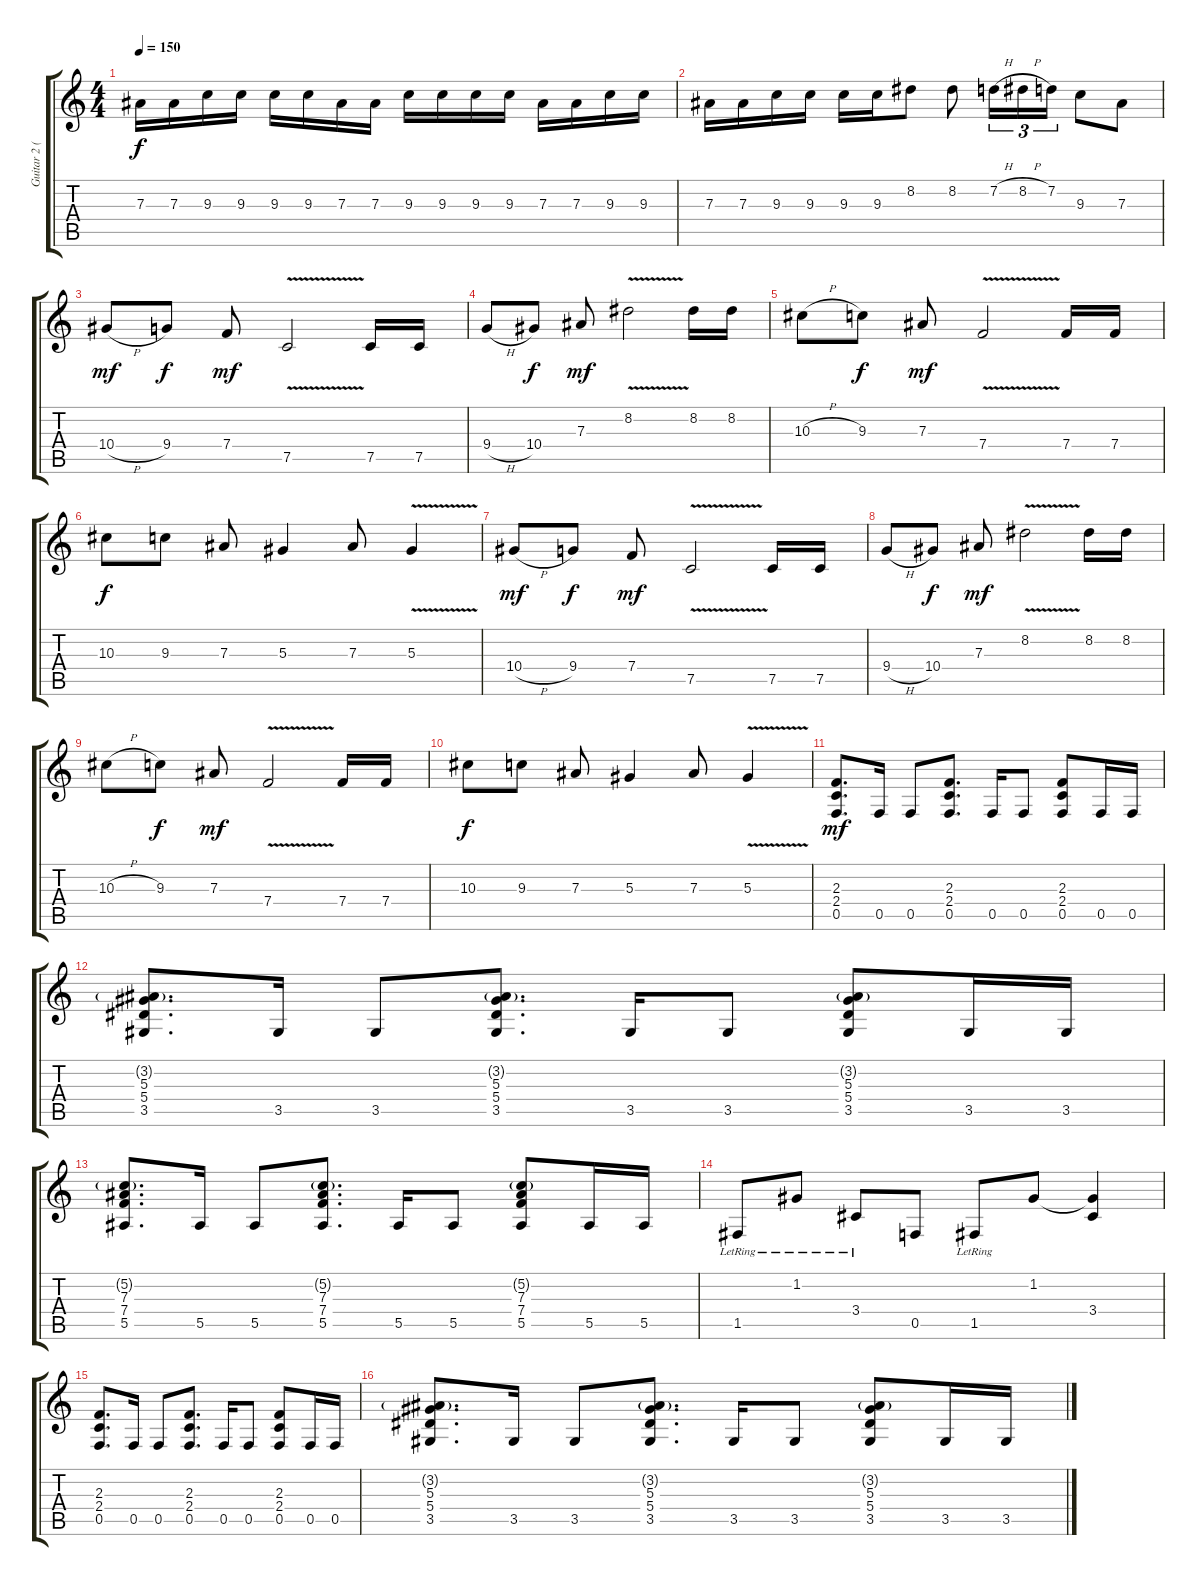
\track ("Guitar 2 (Lead)" "Guitar 2 (") {instrument distortionguitar}
\staff {score tabs}
\tuning (C4 G3 Eb3 Bb2 F2 C2) {hide}
\ts (4 4)
\tempo 150
\clef g2
\ks c
7.3.16{dy f} 7.3.16 9.3.16 9.3.16 9.3.16 9.3.16 7.3.16 7.3.16 9.3.16 9.3.16 9.3.16 9.3.16 7.3.16 7.3.16 9.3.16 9.3.16 |
7.3.16 7.3.16 9.3.16 9.3.16 9.3.16 9.3.16 8.2.8 8.2.8 7.2{h}.16{tu (3 2)} 8.2{h}.16{tu (3 2)} 7.2.16{tu (3 2)} 9.3.8 7.3.8 |
10.4{h}.8{dy mf} 9.4.8{dy f} 7.4.8{dy mf} 7.5{v}.2 7.5.16 7.5.16 |
9.4{h}.8 10.4.8{dy f} 7.3.8{dy mf} 8.2{v}.2 8.2.16 8.2.16 |
10.3{h}.8 9.3.8{dy f} 7.3.8{dy mf} 7.4{v}.2 7.4.16 7.4.16 |
10.3.8{dy f} 9.3.8 7.3.8 5.3.4 7.3.8 5.3{v}.4 |
10.4{h}.8{dy mf} 9.4.8{dy f} 7.4.8{dy mf} 7.5{v}.2 7.5.16 7.5.16 |
9.4{h}.8 10.4.8{dy f} 7.3.8{dy mf} 8.2{v}.2 8.2.16 8.2.16 |
10.3{h}.8 9.3.8{dy f} 7.3.8{dy mf} 7.4{v}.2 7.4.16 7.4.16 |
10.3.8{dy f} 9.3.8 7.3.8 5.3.4 7.3.8 5.3{v}.4 |
(2.3 2.4 0.5).8{d dy mf} 0.5.16 0.5.8 (2.3 2.4 0.5).8{d} 0.5.16 0.5.8 (2.3 2.4 0.5).8 0.5.16 0.5.16 |
(3.2{g} 5.3 5.4 3.5).8{d} 3.5.16 3.5.8 (3.2{g} 5.3 5.4 3.5).8{d} 3.5.16 3.5.8 (3.2{g} 5.3 5.4 3.5).8 3.5.16 3.5.16 |
(5.2{g} 7.3 7.4 5.5).8{d} 5.5.16 5.5.8 (5.2{g} 7.3 7.4 5.5).8{d} 5.5.16 5.5.8 (5.2{g} 7.3 7.4 5.5).8 5.5.16 5.5.16 |
1.5{lr}.8 1.2{lr}.8 3.4{lr}.8 0.5.8 1.5{lr}.8 1.2.8 (1.2{t} 3.4).4 |
(2.3 2.4 0.5).8{d} 0.5.16 0.5.8 (2.3 2.4 0.5).8{d} 0.5.16 0.5.8 (2.3 2.4 0.5).8 0.5.16 0.5.16 |
(3.2{g} 5.3 5.4 3.5).8{d} 3.5.16 3.5.8 (3.2{g} 5.3 5.4 3.5).8{d} 3.5.16 3.5.8 (3.2{g} 5.3 5.4 3.5).8 3.5.16 3.5.16
